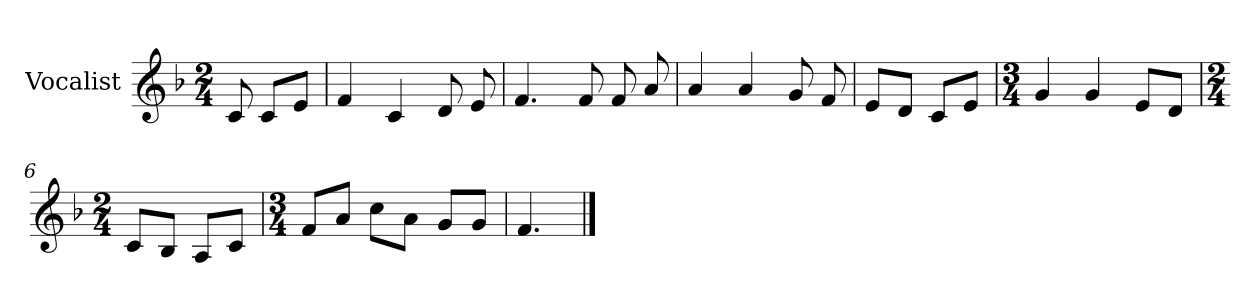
**kern
*part1
*staff1
*I"Vocalist
*k[b-]
*F:
*M2/4
=
8c
8cL
8eJ
=1
4f
4c
8d
8e
=2
4.f
8f
8f
8a
=3
4a
4a
8g
8f
=4
8eL
8dJ
8cL
8eJ
=5
*M3/4
4g
4g
8eL
8dJ
=6
*M2/4
8cL
8B-J
8AL
8cJ
=7
*M3/4
8fL
8aJ
8ccL
8aJ
8gL
8gJ
=8
4.f
==
*-
